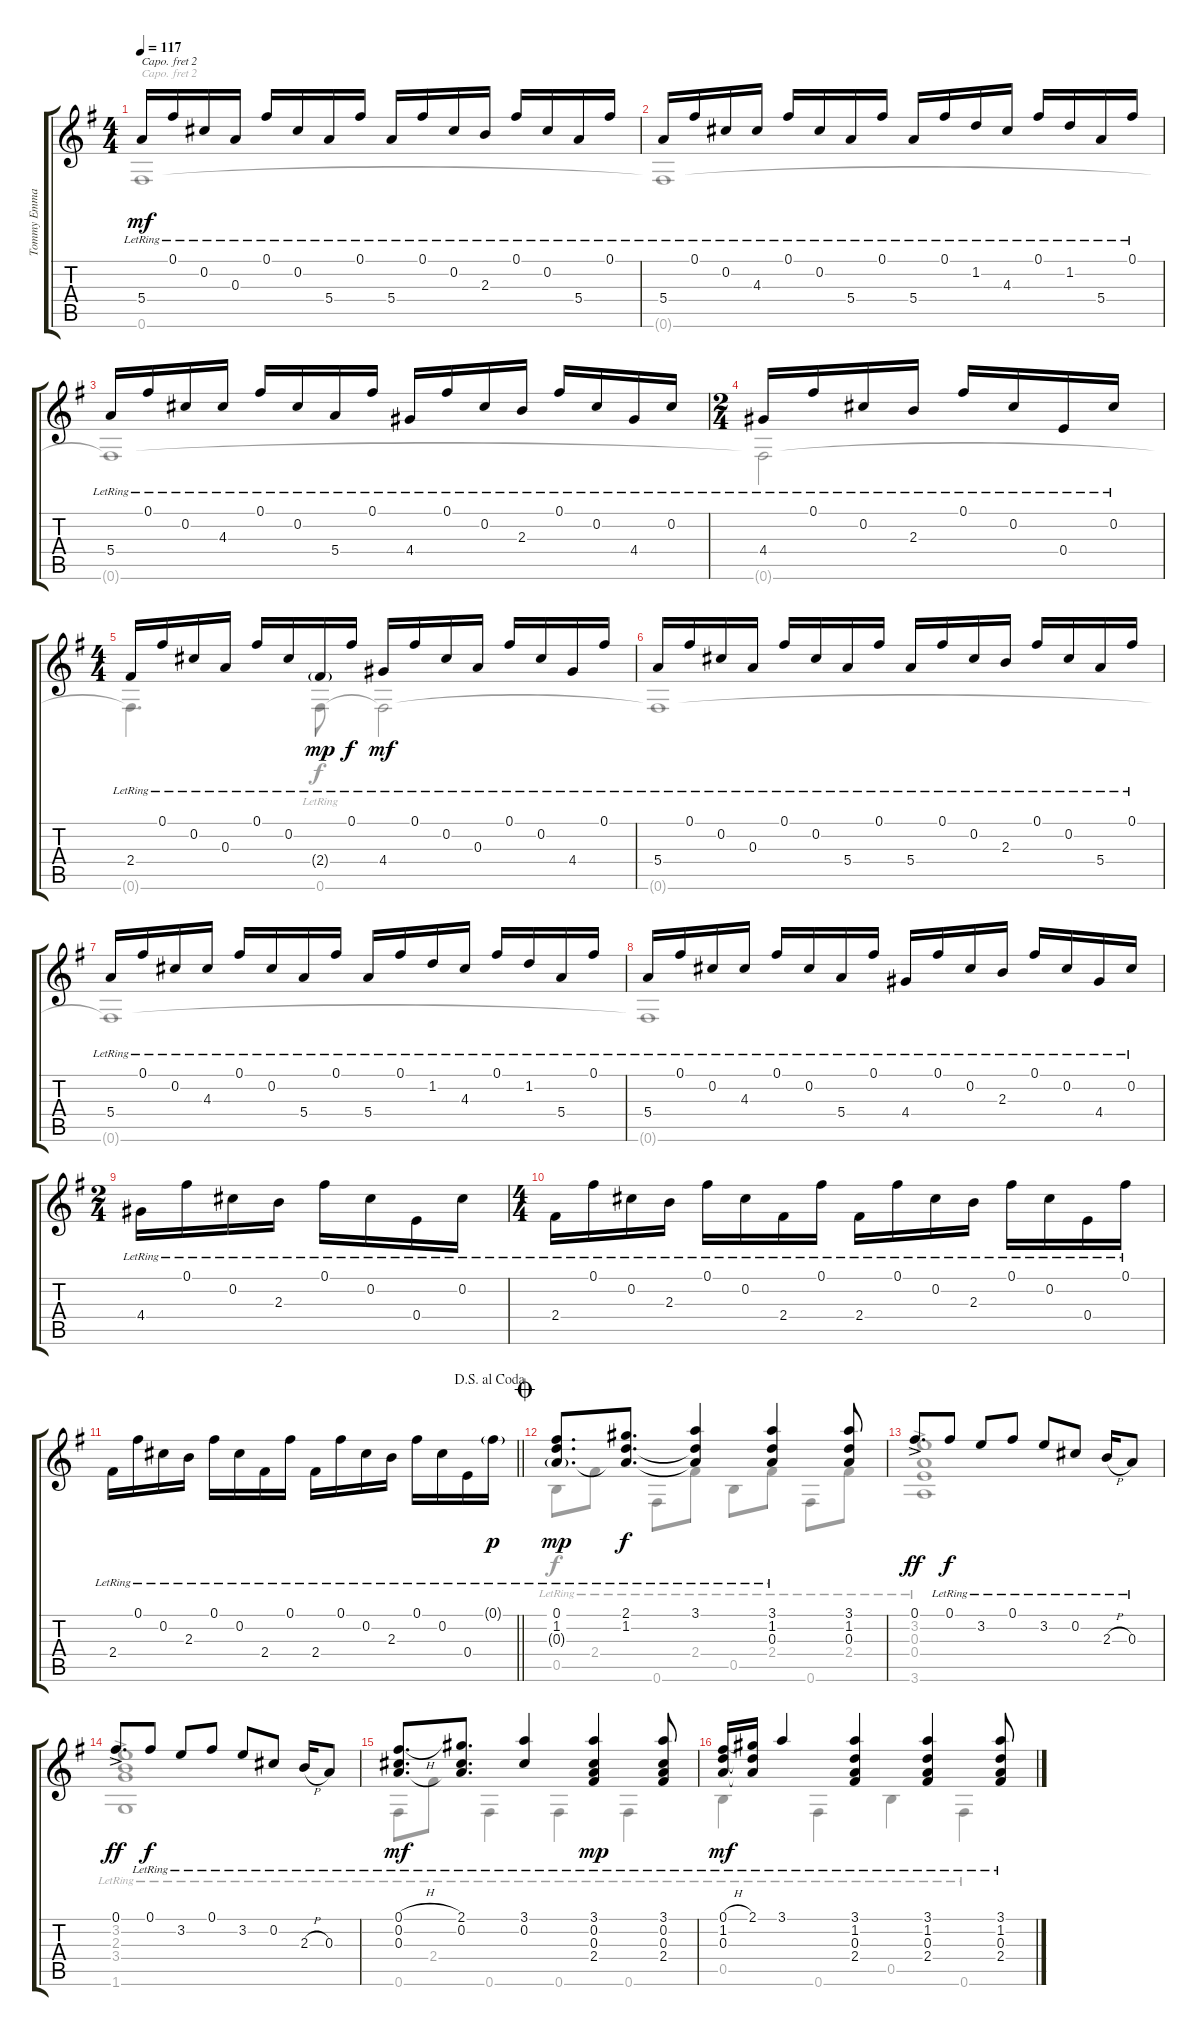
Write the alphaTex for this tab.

\track ("Tommy Emmanuel" "Tommy Emma") {instrument acousticguitarsteel}
\staff {score tabs}
\capo 2
\tuning (E4 B3 G3 D3 A2 E2) {hide}
\voice
\ts (4 4)
\tempo 117
\clef g2
\ks g
5.4{lr}.16{dy mf} 0.1{lr}.16 0.2{lr}.16 0.3{lr}.16 0.1{lr}.16 0.2{lr}.16 5.4{lr}.16 0.1{lr}.16 5.4{lr}.16 0.1{lr}.16 0.2{lr}.16 2.3{lr}.16 0.1{lr}.16 0.2{lr}.16 5.4{lr}.16 0.1{lr}.16 |
5.4{lr}.16 0.1{lr}.16 0.2{lr}.16 4.3{lr}.16 0.1{lr}.16 0.2{lr}.16 5.4{lr}.16 0.1{lr}.16 5.4{lr}.16 0.1{lr}.16 1.2{lr}.16 4.3{lr}.16 0.1{lr}.16 1.2{lr}.16 5.4{lr}.16 0.1{lr}.16 |
5.4{lr}.16 0.1{lr}.16 0.2{lr}.16 4.3{lr}.16 0.1{lr}.16 0.2{lr}.16 5.4{lr}.16 0.1{lr}.16 4.4{lr}.16 0.1{lr}.16 0.2{lr}.16 2.3{lr}.16 0.1{lr}.16 0.2{lr}.16 4.4{lr}.16 0.2{lr}.16 |
\ts (2 4)
4.4{lr}.16 0.1{lr}.16 0.2{lr}.16 2.3{lr}.16 0.1{lr}.16 0.2{lr}.16 0.4{lr}.16 0.2{lr}.16 |
\ts (4 4)
2.4{lr}.16 0.1{lr}.16 0.2{lr}.16 0.3{lr}.16 0.1{lr}.16 0.2{lr}.16 2.4{g lr}.16{dy mp} 0.1{lr}.16{dy f} 4.4{lr}.16{dy mf} 0.1{lr}.16 0.2{lr}.16 0.3{lr}.16 0.1{lr}.16 0.2{lr}.16 4.4{lr}.16 0.1{lr}.16 |
5.4{lr}.16 0.1{lr}.16 0.2{lr}.16 0.3{lr}.16 0.1{lr}.16 0.2{lr}.16 5.4{lr}.16 0.1{lr}.16 5.4{lr}.16 0.1{lr}.16 0.2{lr}.16 2.3{lr}.16 0.1{lr}.16 0.2{lr}.16 5.4{lr}.16 0.1{lr}.16 |
5.4{lr}.16 0.1{lr}.16 0.2{lr}.16 4.3{lr}.16 0.1{lr}.16 0.2{lr}.16 5.4{lr}.16 0.1{lr}.16 5.4{lr}.16 0.1{lr}.16 1.2{lr}.16 4.3{lr}.16 0.1{lr}.16 1.2{lr}.16 5.4{lr}.16 0.1{lr}.16 |
5.4{lr}.16 0.1{lr}.16 0.2{lr}.16 4.3{lr}.16 0.1{lr}.16 0.2{lr}.16 5.4{lr}.16 0.1{lr}.16 4.4{lr}.16 0.1{lr}.16 0.2{lr}.16 2.3{lr}.16 0.1{lr}.16 0.2{lr}.16 4.4{lr}.16 0.2{lr}.16 |
\ts (2 4)
4.4{lr}.16 0.1{lr}.16 0.2{lr}.16 2.3{lr}.16 0.1{lr}.16 0.2{lr}.16 0.4{lr}.16 0.2{lr}.16 |
\ts (4 4)
2.4{lr}.16 0.1{lr}.16 0.2{lr}.16 2.3{lr}.16 0.1{lr}.16 0.2{lr}.16 2.4{lr}.16 0.1{lr}.16 2.4{lr}.16 0.1{lr}.16 0.2{lr}.16 2.3{lr}.16 0.1{lr}.16 0.2{lr}.16 0.4{lr}.16 0.1{lr}.16 |
\jump dalsegnoalcoda
\barLineRight lightlight
2.4{lr}.16 0.1{lr}.16 0.2{lr}.16 2.3{lr}.16 0.1{lr}.16 0.2{lr}.16 2.4{lr}.16 0.1{lr}.16 2.4{lr}.16 0.1{lr}.16 0.2{lr}.16 2.3{lr}.16 0.1{lr}.16 0.2{lr}.16 0.4{lr}.16 0.1{g lr}.16{dy p} |
\jump coda
(0.1{lr} 1.2{lr} 0.3{g lr}).8{d dy mp} (2.1{lr} 1.2{lr} 0.3{t}).8{d dy f} (3.1{lr} 1.2{t} 0.3{t}).4 (3.1{lr} 1.2{lr} 0.3{lr}).4 (3.1 1.2 0.3).8 |
0.1{ac}.8{d dy ff} 0.1{lr}.8{dy f} 3.2{lr}.8 0.1{lr}.8 3.2{lr}.8 0.2{lr}.8 2.3{h lr}.16 0.3{lr}.8 |
0.1{ac}.8{d dy ff} 0.1{lr}.8{dy f} 3.2{lr}.8 0.1{lr}.8 3.2{lr}.8 0.2{lr}.8 2.3{h lr}.16 0.3{lr}.8 |
(0.1{h lr} 0.2{lr} 0.3{lr}).8{d dy mf} (2.1{lr} 0.2{lr} 0.3{t}).8{d} (3.1{lr} 0.2{lr}).4 (3.1{lr} 0.2{lr} 0.3{lr} 2.4{lr}).4{dy mp} (3.1{lr} 0.2{lr} 0.3{lr} 2.4{lr}).8 |
(0.1{h lr} 1.2{lr} 0.3{lr}).16{dy mf} (2.1{lr} 1.2{t} 0.3{t}).16 3.1{lr}.4 (3.1{lr} 1.2{lr} 0.3{lr} 2.4{lr}).4 (3.1{lr} 1.2{lr} 0.3{lr} 2.4{lr}).4 (3.1{lr} 1.2{lr} 0.3{lr} 2.4{lr}).8
\voice
\clef g2
\ottava regular
\simile none
\ks g
0.6{t}.1{dy mf} |
0.6{t}.1 |
0.6{t}.1 |
0.6{t}.2 |
0.6{t}.4{d} 0.6{lr}.8{dy f} 0.6{t}.2{dy mf} |
0.6{t}.1 |
0.6{t}.1 |
0.6{t}.1 |
|
|
\barLineRight lightlight
|
0.5{lr}.8{dy f} 2.4{lr}.8 0.6{lr}.8 2.4{lr}.8 0.5{lr}.8 2.4{lr}.8 0.6{lr}.8 2.4{lr}.8 |
(3.2{ac lr} 0.3{ac lr} 0.4{ac lr} 3.6{ac lr}).1{dy ff} |
(3.2{ac lr} 2.3{ac lr} 3.4{ac lr} 1.6{ac lr}).1 |
0.6{lr}.8{dy mf} 2.4{lr}.8 0.6{lr}.4 0.6{lr}.4 0.6{lr}.4 |
0.5{lr}.4 0.6{lr}.4 0.5{lr}.4 0.6{lr}.4
